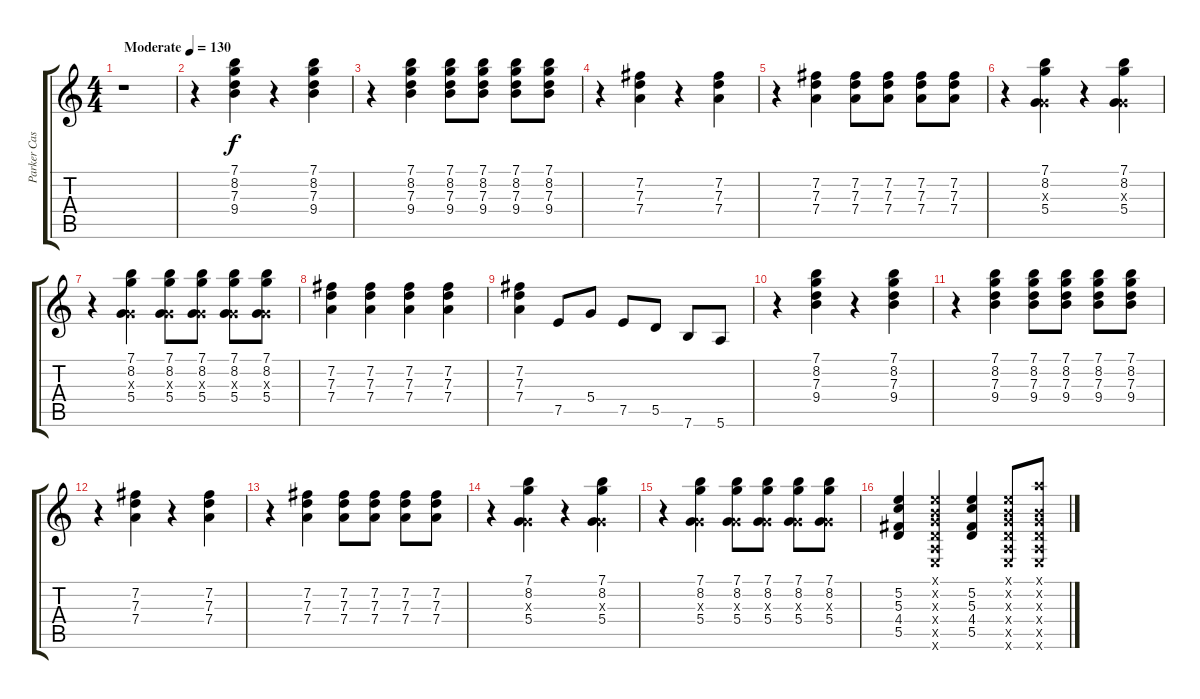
\track ("Parker Case" "Parker Cas") {instrument acousticguitarsteel}
\staff {score tabs}
\tuning (E4 B3 G3 D3 A2 E2) {hide}
\ts (4 4)
\tempo (130 "Moderate")
\clef g2
\ks c
r.1{dy f instrument acousticguitarsteel} |
r.4 (7.1 8.2 7.3 9.4).4 r.4 (7.1 8.2 7.3 9.4).4 |
r.4 (7.1 8.2 7.3 9.4).4 (7.1 8.2 7.3 9.4).8 (7.1 8.2 7.3 9.4).8 (7.1 8.2 7.3 9.4).8 (7.1 8.2 7.3 9.4).8 |
r.4 (7.2 7.3 7.4).4 r.4 (7.2 7.3 7.4).4 |
r.4 (7.2 7.3 7.4).4 (7.2 7.3 7.4).8 (7.2 7.3 7.4).8 (7.2 7.3 7.4).8 (7.2 7.3 7.4).8 |
r.4 (7.1 8.2 0.3{x} 5.4).4 r.4 (7.1 8.2 0.3{x} 5.4).4 |
r.4 (7.1 8.2 0.3{x} 5.4).4 (7.1 8.2 0.3{x} 5.4).8 (7.1 8.2 0.3{x} 5.4).8 (7.1 8.2 0.3{x} 5.4).8 (7.1 8.2 0.3{x} 5.4).8 |
(7.2 7.3 7.4).4 (7.2 7.3 7.4).4 (7.2 7.3 7.4).4 (7.2 7.3 7.4).4 |
(7.2 7.3 7.4).4 7.5.8 5.4.8 7.5.8 5.5.8 7.6.8 5.6.8 |
r.4 (7.1 8.2 7.3 9.4).4 r.4 (7.1 8.2 7.3 9.4).4 |
r.4 (7.1 8.2 7.3 9.4).4 (7.1 8.2 7.3 9.4).8 (7.1 8.2 7.3 9.4).8 (7.1 8.2 7.3 9.4).8 (7.1 8.2 7.3 9.4).8 |
r.4 (7.2 7.3 7.4).4 r.4 (7.2 7.3 7.4).4 |
r.4 (7.2 7.3 7.4).4 (7.2 7.3 7.4).8 (7.2 7.3 7.4).8 (7.2 7.3 7.4).8 (7.2 7.3 7.4).8 |
r.4 (7.1 8.2 0.3{x} 5.4).4 r.4 (7.1 8.2 0.3{x} 5.4).4 |
r.4 (7.1 8.2 0.3{x} 5.4).4 (7.1 8.2 0.3{x} 5.4).8 (7.1 8.2 0.3{x} 5.4).8 (7.1 8.2 0.3{x} 5.4).8 (7.1 8.2 0.3{x} 5.4).8 |
(5.2 5.3 4.4 5.5).4 (0.1{x} 0.2{x} 0.3{x} 0.4{x} 0.5{x} 0.6{x}).4 (5.2 5.3 4.4 5.5).4 (0.1{x} 0.2{x} 0.3{x} 0.4{x} 0.5{x} 0.6{x}).8 (5.1{x} 0.2{x} 0.3{x} 0.4{x} 0.5{x} 0.6{x}).8
